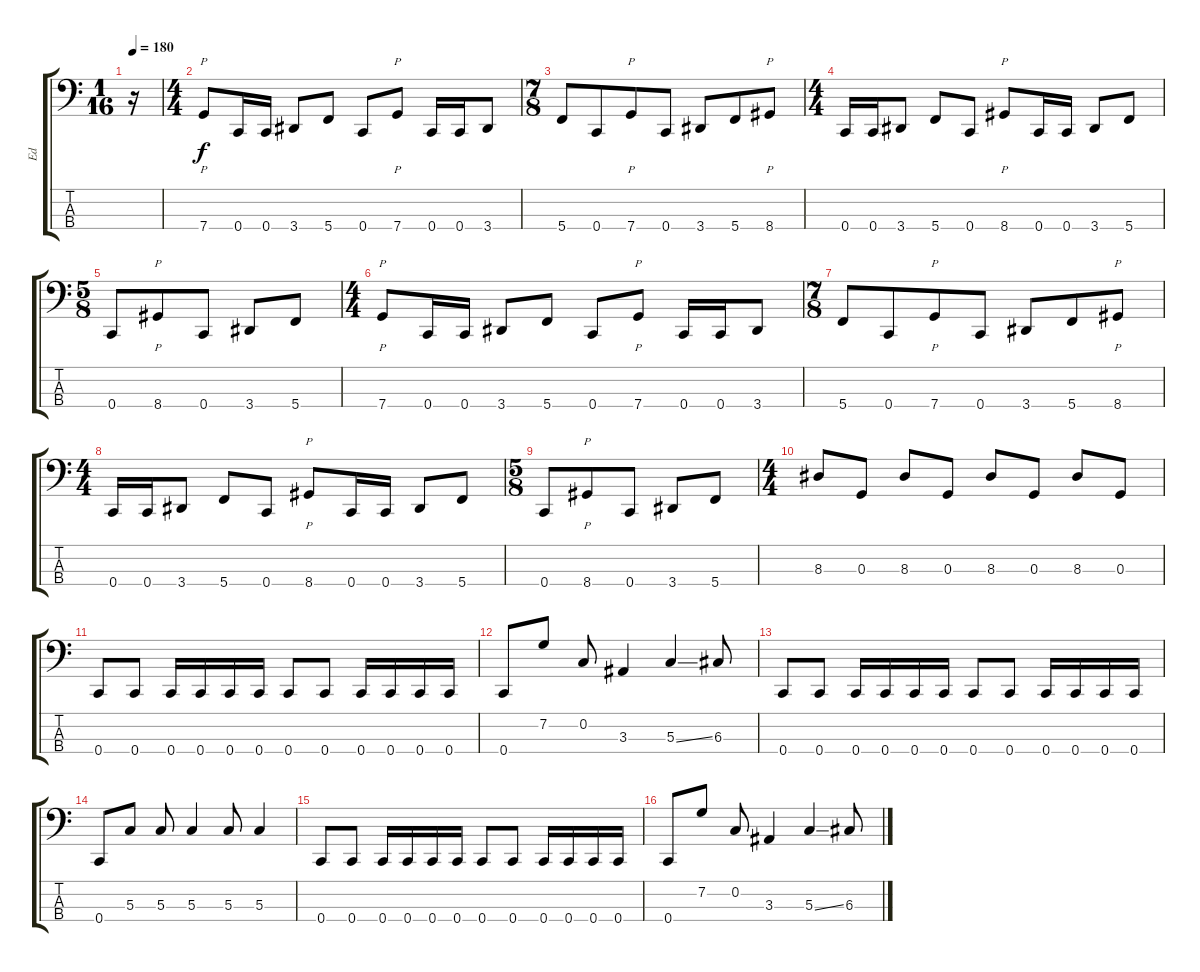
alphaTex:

\track ("Ed" "Ed") {instrument electricbassfinger}
\staff {score tabs}
\tuning (F2 C2 G1 C1) {hide}
\ts (1 16)
\tempo 180
\clef f4
\ks c
r.16{dy f instrument electricbassfinger} |
\ts (4 4)
7.4.8{p} 0.4.16 0.4.16 3.4.8 5.4.8 0.4.8 7.4.8{p} 0.4.16 0.4.16 3.4.8 |
\ts (7 8)
5.4.8 0.4.8 7.4.8{p} 0.4.8 3.4.8 5.4.8 8.4.8{p} |
\ts (4 4)
0.4.16 0.4.16 3.4.8 5.4.8 0.4.8 8.4.8{p} 0.4.16 0.4.16 3.4.8 5.4.8 |
\ts (5 8)
0.4.8 8.4.8{p} 0.4.8 3.4.8 5.4.8 |
\ts (4 4)
7.4.8{p} 0.4.16 0.4.16 3.4.8 5.4.8 0.4.8 7.4.8{p} 0.4.16 0.4.16 3.4.8 |
\ts (7 8)
5.4.8 0.4.8 7.4.8{p} 0.4.8 3.4.8 5.4.8 8.4.8{p} |
\ts (4 4)
0.4.16 0.4.16 3.4.8 5.4.8 0.4.8 8.4.8{p} 0.4.16 0.4.16 3.4.8 5.4.8 |
\ts (5 8)
0.4.8 8.4.8{p} 0.4.8 3.4.8 5.4.8 |
\ts (4 4)
8.3.8 0.3.8 8.3.8 0.3.8 8.3.8 0.3.8 8.3.8 0.3.8 |
0.4.8 0.4.8 0.4.16 0.4.16 0.4.16 0.4.16 0.4.8 0.4.8 0.4.16 0.4.16 0.4.16 0.4.16 |
0.4.8 7.2.8 0.2.8 3.3.4 5.3{ss}.4 6.3.8 |
0.4.8 0.4.8 0.4.16 0.4.16 0.4.16 0.4.16 0.4.8 0.4.8 0.4.16 0.4.16 0.4.16 0.4.16 |
0.4.8 5.3.8 5.3.8 5.3.4 5.3.8 5.3.4 |
0.4.8 0.4.8 0.4.16 0.4.16 0.4.16 0.4.16 0.4.8 0.4.8 0.4.16 0.4.16 0.4.16 0.4.16 |
0.4.8 7.2.8 0.2.8 3.3.4 5.3{ss}.4 6.3.8
